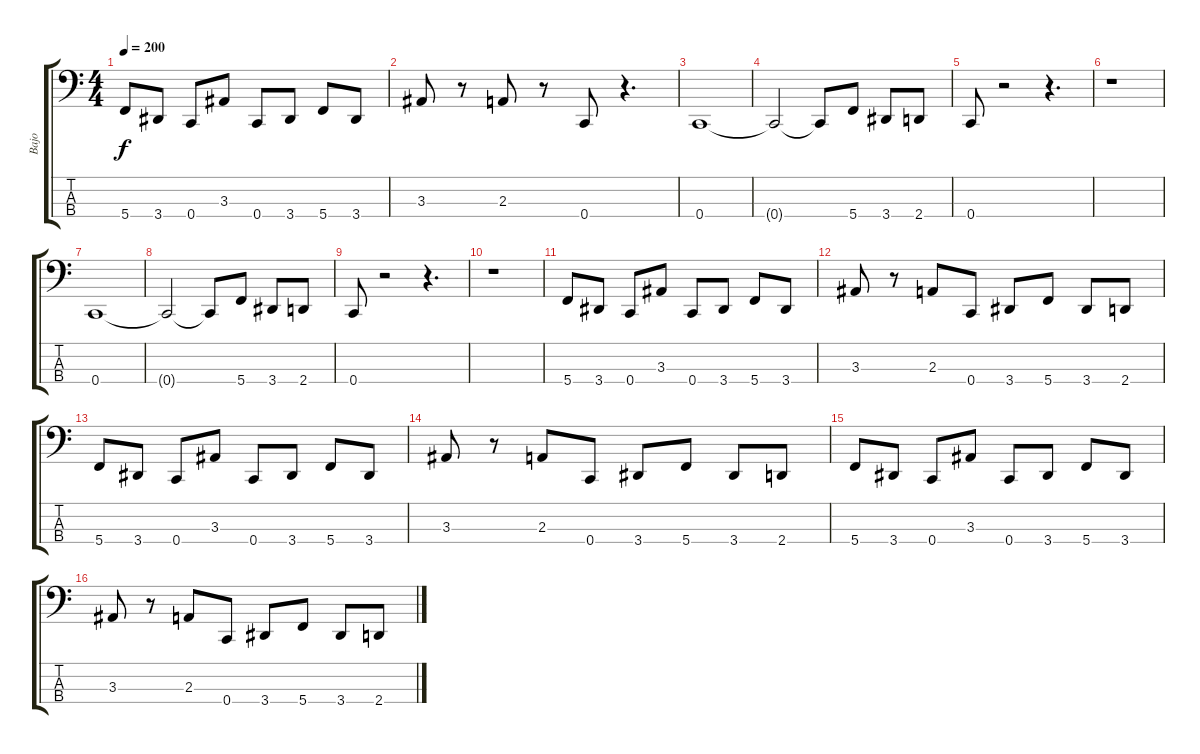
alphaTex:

\track ("Bajo" "Bajo") {instrument electricbasspick}
\staff {score tabs}
\tuning (F2 C2 G1 C1) {hide}
\ts (4 4)
\tempo 200
\clef f4
\ks c
5.4.8{dy f} 3.4.8 0.4.8 3.3.8 0.4.8 3.4.8 5.4.8 3.4.8 |
3.3.8 r.8 2.3.8 r.8 0.4.8 r.4{d} |
0.4.1 |
0.4{t}.2 0.4{t}.8 5.4.8 3.4.8 2.4.8 |
0.4.8 r.2 r.4{d} |
r.1 |
0.4.1 |
0.4{t}.2 0.4{t}.8 5.4.8 3.4.8 2.4.8 |
0.4.8 r.2 r.4{d} |
r.1 |
5.4.8 3.4.8 0.4.8 3.3.8 0.4.8 3.4.8 5.4.8 3.4.8 |
3.3.8 r.8 2.3.8 0.4.8 3.4.8 5.4.8 3.4.8 2.4.8 |
5.4.8 3.4.8 0.4.8 3.3.8 0.4.8 3.4.8 5.4.8 3.4.8 |
3.3.8 r.8 2.3.8 0.4.8 3.4.8 5.4.8 3.4.8 2.4.8 |
5.4.8 3.4.8 0.4.8 3.3.8 0.4.8 3.4.8 5.4.8 3.4.8 |
3.3.8 r.8 2.3.8 0.4.8 3.4.8 5.4.8 3.4.8 2.4.8
